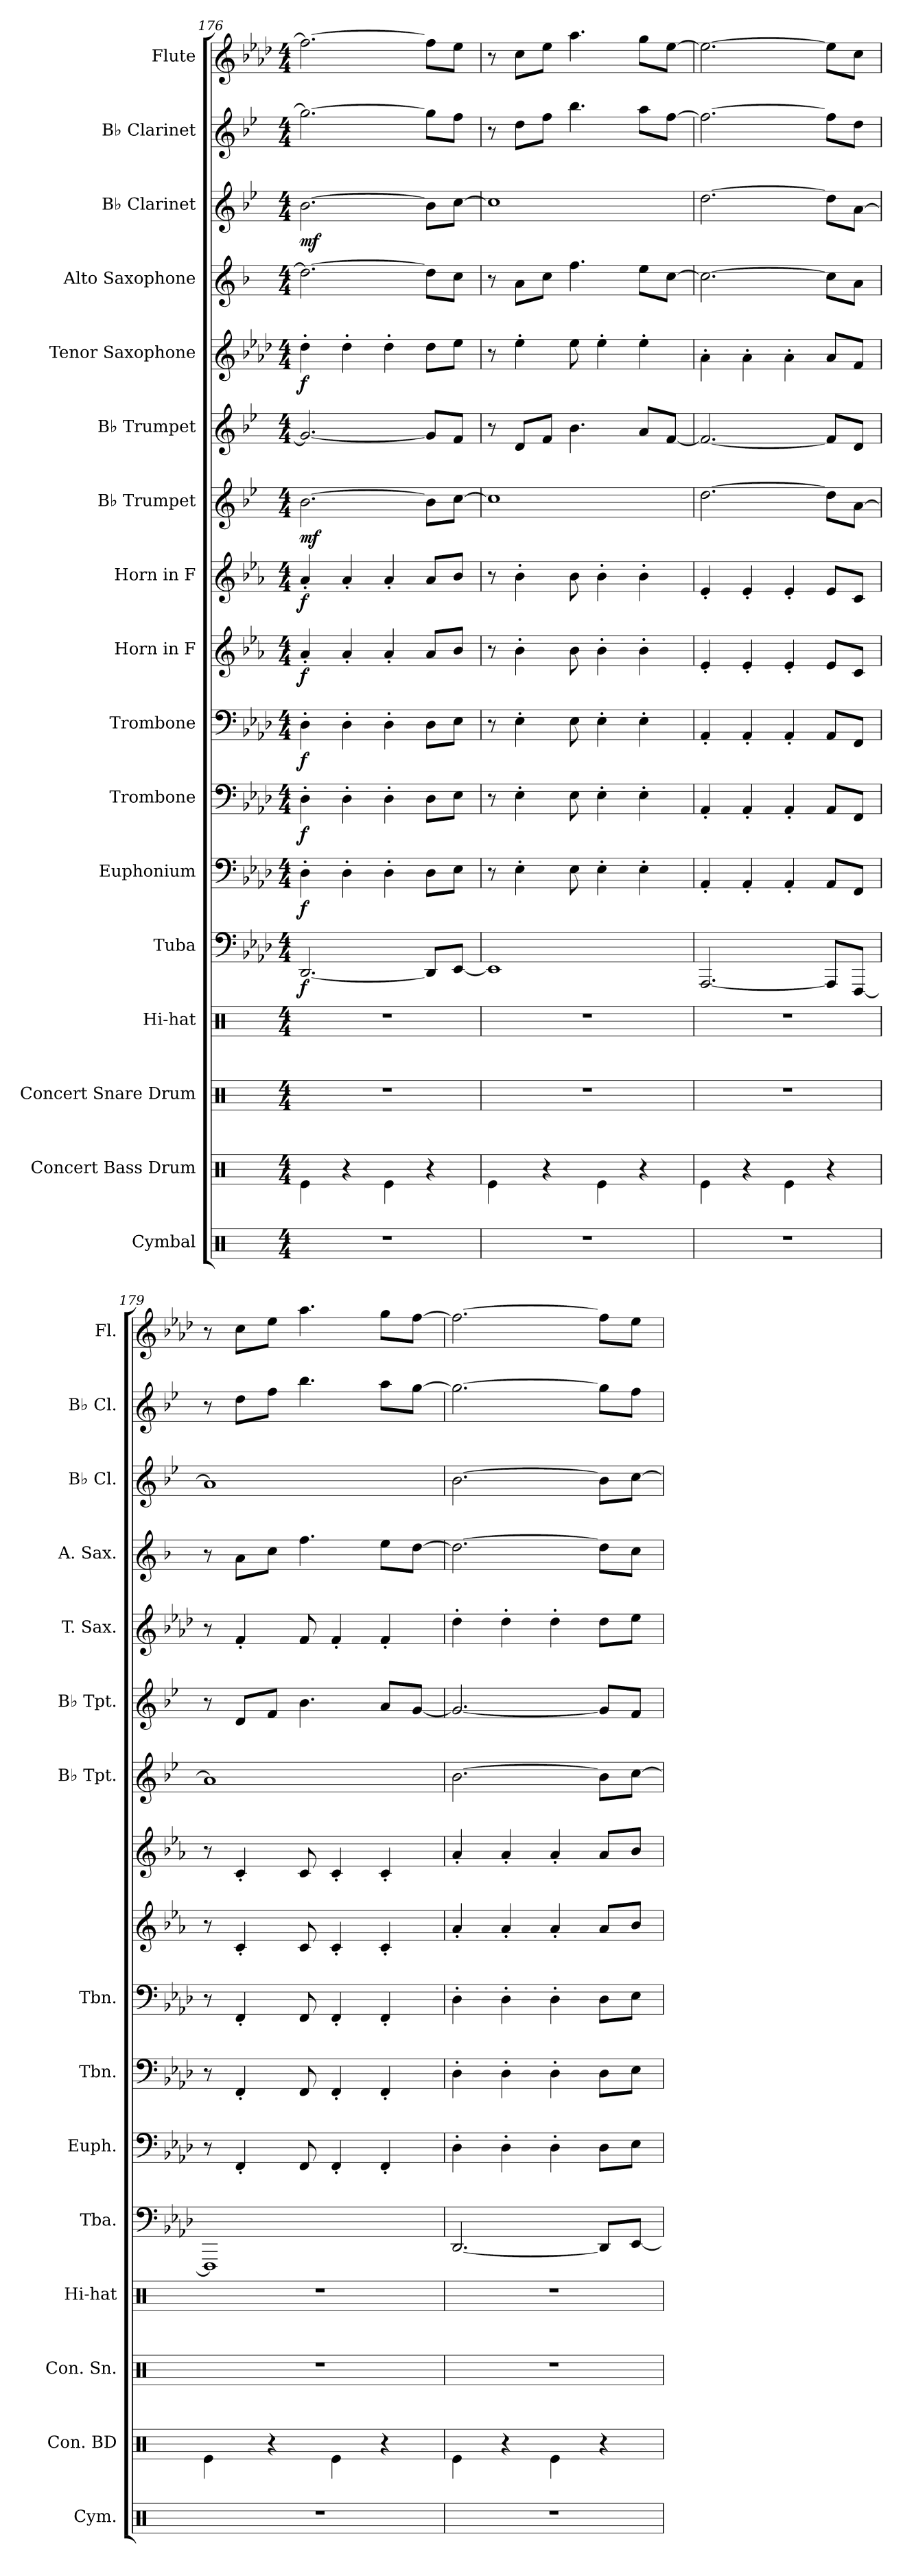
**kern	**kern	**kern	**kern	**kern	**dynam	**kern	**dynam	**kern	**dynam	**kern	**dynam	**kern	**dynam	**kern	**dynam	**kern	**dynam	**kern	**kern	**dynam	**kern	**kern	**dynam	**kern	**kern
*part17	*part16	*part15	*part14	*part13	*part13	*part12	*part12	*part11	*part11	*part10	*part10	*part9	*part9	*part8	*part8	*part7	*part7	*part6	*part5	*part5	*part4	*part3	*part3	*part2	*part1
*staff17	*staff16	*staff15	*staff14	*staff13	*staff13	*staff12	*staff12	*staff11	*staff11	*staff10	*staff10	*staff9	*staff9	*staff8	*staff8	*staff7	*staff7	*staff6	*staff5	*staff5	*staff4	*staff3	*staff3	*staff2	*staff1
*I"Cymbal	*I"Concert Bass Drum	*I"Concert Snare Drum	*I"Hi-hat	*I"Tuba	*	*I"Euphonium	*	*I"Trombone	*	*I"Trombone	*	*I"Horn in F	*	*I"Horn in F	*	*I"B♭ Trumpet	*	*I"B♭ Trumpet	*I"Tenor Saxophone	*	*I"Alto Saxophone	*I"B♭ Clarinet	*	*I"B♭ Clarinet	*I"Flute
*I'Cym.	*I'Con. BD	*I'Con. Sn.	*I'Hi-hat	*I'Tba.	*	*I'Euph.	*	*I'Tbn.	*	*I'Tbn.	*	*	*	*	*	*I'B♭ Tpt.	*	*I'B♭ Tpt.	*I'T. Sax.	*	*I'A. Sax.	*I'B♭ Cl.	*	*I'B♭ Cl.	*I'Fl.
*clefX	*clefX	*clefX	*clefX	*clefF4	*	*clefF4	*	*clefF4	*	*clefF4	*	*clefG2	*	*clefG2	*	*clefG2	*	*clefG2	*clefG2	*	*clefG2	*clefG2	*	*clefG2	*clefG2
*	*	*	*	*	*	*	*	*	*	*	*	*ITrd4c7	*	*ITrd4c7	*	*ITrd1c2	*	*ITrd1c2	*ITrd8c14	*	*ITrd5c9	*ITrd1c2	*	*ITrd1c2	*
*k[]	*k[]	*k[]	*k[]	*k[b-e-a-d-]	*	*k[b-e-a-d-]	*	*k[b-e-a-d-]	*	*k[b-e-a-d-]	*	*k[b-e-a-d-]	*	*k[b-e-a-d-]	*	*k[b-e-a-d-]	*	*k[b-e-a-d-]	*k[b-e-a-d-]	*	*k[b-e-a-d-]	*k[b-e-a-d-]	*	*k[b-e-a-d-]	*k[b-e-a-d-]
*M4/4	*M4/4	*M4/4	*M4/4	*M4/4	*	*M4/4	*	*M4/4	*	*M4/4	*	*M4/4	*	*M4/4	*	*M4/4	*	*M4/4	*M4/4	*	*M4/4	*M4/4	*	*M4/4	*M4/4
=176	=176	=176	=176	=176	=176	=176	=176	=176	=176	=176	=176	=176	=176	=176	=176	=176	=176	=176	=176	=176	=176	=176	=176	=176	=176
!	!	!	!	!	!LO:DY:b	!	!LO:DY:b	!	!LO:DY:b	!	!LO:DY:b	!	!LO:DY:b	!	!LO:DY:b	!	!LO:DY:b	!	!	!LO:DY:b	!	!	!LO:DY:b	!	!
1r	4Re\	1r	1r	[2.DD-/	f	4D-'\	f	4D-'\	f	4D-'\	f	4d-'/	f	4d-'/	f	[2.a-\	mf	2.f/_	4d-'\	f	2.f\_	[2.a-\	mf	2.ff\_	2.ff\_
.	4r	.	.	.	.	4D-'\	.	4D-'\	.	4D-'\	.	4d-'/	.	4d-'/	.	.	.	.	4d-'\	.	.	.	.	.	.
.	4Re\	.	.	.	.	4D-'\	.	4D-'\	.	4D-'\	.	4d-'/	.	4d-'/	.	.	.	.	4d-'\	.	.	.	.	.	.
.	4r	.	.	8DD-/L]	.	8D-\L	.	8D-\L	.	8D-\L	.	8d-/L	.	8d-/L	.	8a-\L]	.	8f/L]	8d-\L	.	8f\L]	8a-\L]	.	8ff\L]	8ff\L]
.	.	.	.	[8EE-/J	.	8E-\J	.	8E-\J	.	8E-\J	.	8e-/J	.	8e-/J	.	[8b-\J	.	8e-/J	8e-\J	.	8e-\J	[8b-\J	.	8ee-\J	8ee-\J
!!LO:PB:g=z
=177	=177	=177	=177	=177	=177	=177	=177	=177	=177	=177	=177	=177	=177	=177	=177	=177	=177	=177	=177	=177	=177	=177	=177	=177	=177
1r	4Re\	1r	1r	1EE-]	.	8r	.	8r	.	8r	.	8r	.	8r	.	1b-]	.	8r	8r	.	8r	1b-]	.	8r	8r
.	.	.	.	.	.	4E-'\	.	4E-'\	.	4E-'\	.	4e-'\	.	4e-'\	.	.	.	8c/L	4e-'\	.	8c\L	.	.	8cc\L	8cc\L
.	4r	.	.	.	.	.	.	.	.	.	.	.	.	.	.	.	.	8e-/J	.	.	8e-\J	.	.	8ee-\J	8ee-\J
.	.	.	.	.	.	8E-\	.	8E-\	.	8E-\	.	8e-\	.	8e-\	.	.	.	4.a-\	8e-\	.	4.a-\	.	.	4.aa-\	4.aa-\
.	4Re\	.	.	.	.	4E-'\	.	4E-'\	.	4E-'\	.	4e-'\	.	4e-'\	.	.	.	.	4e-'\	.	.	.	.	.	.
.	4r	.	.	.	.	4E-'\	.	4E-'\	.	4E-'\	.	4e-'\	.	4e-'\	.	.	.	8g/L	4e-'\	.	8g\L	.	.	8gg\L	8gg\L
.	.	.	.	.	.	.	.	.	.	.	.	.	.	.	.	.	.	[8e-/J	.	.	[8e-\J	.	.	[8ee-\J	[8ee-\J
=178	=178	=178	=178	=178	=178	=178	=178	=178	=178	=178	=178	=178	=178	=178	=178	=178	=178	=178	=178	=178	=178	=178	=178	=178	=178
1r	4Re\	1r	1r	[2.AAA-/	.	4AA-'/	.	4AA-'/	.	4AA-'/	.	4A-'/	.	4A-'/	.	[2.cc\	.	2.e-/_	4A-'\	.	2.e-\_	[2.cc\	.	2.ee-\_	2.ee-\_
.	4r	.	.	.	.	4AA-'/	.	4AA-'/	.	4AA-'/	.	4A-'/	.	4A-'/	.	.	.	.	4A-'\	.	.	.	.	.	.
.	4Re\	.	.	.	.	4AA-'/	.	4AA-'/	.	4AA-'/	.	4A-'/	.	4A-'/	.	.	.	.	4A-'\	.	.	.	.	.	.
.	4r	.	.	8AAA-/L]	.	8AA-/L	.	8AA-/L	.	8AA-/L	.	8A-/L	.	8A-/L	.	8cc\L]	.	8e-/L]	8A-/L	.	8e-\L]	8cc\L]	.	8ee-\L]	8ee-\L]
.	.	.	.	[8FFF/J	.	8FF/J	.	8FF/J	.	8FF/J	.	8F/J	.	8F/J	.	[8g\J	.	8c/J	8F/J	.	8c\J	[8g\J	.	8cc\J	8cc\J
=179	=179	=179	=179	=179	=179	=179	=179	=179	=179	=179	=179	=179	=179	=179	=179	=179	=179	=179	=179	=179	=179	=179	=179	=179	=179
1r	4Re\	1r	1r	1FFF]	.	8r	.	8r	.	8r	.	8r	.	8r	.	1g]	.	8r	8r	.	8r	1g]	.	8r	8r
.	.	.	.	.	.	4FF'/	.	4FF'/	.	4FF'/	.	4F'/	.	4F'/	.	.	.	8c/L	4F'/	.	8c\L	.	.	8cc\L	8cc\L
.	4r	.	.	.	.	.	.	.	.	.	.	.	.	.	.	.	.	8e-/J	.	.	8e-\J	.	.	8ee-\J	8ee-\J
.	.	.	.	.	.	8FF/	.	8FF/	.	8FF/	.	8F/	.	8F/	.	.	.	4.a-\	8F/	.	4.a-\	.	.	4.aa-\	4.aa-\
.	4Re\	.	.	.	.	4FF'/	.	4FF'/	.	4FF'/	.	4F'/	.	4F'/	.	.	.	.	4F'/	.	.	.	.	.	.
.	4r	.	.	.	.	4FF'/	.	4FF'/	.	4FF'/	.	4F'/	.	4F'/	.	.	.	8g/L	4F'/	.	8g\L	.	.	8gg\L	8gg\L
.	.	.	.	.	.	.	.	.	.	.	.	.	.	.	.	.	.	[8f/J	.	.	[8f\J	.	.	[8ff\J	[8ff\J
=180	=180	=180	=180	=180	=180	=180	=180	=180	=180	=180	=180	=180	=180	=180	=180	=180	=180	=180	=180	=180	=180	=180	=180	=180	=180
1r	4Re\	1r	1r	[2.DD-/	.	4D-'\	.	4D-'\	.	4D-'\	.	4d-'/	.	4d-'/	.	[2.a-\	.	2.f/_	4d-'\	.	2.f\_	[2.a-\	.	2.ff\_	2.ff\_
.	4r	.	.	.	.	4D-'\	.	4D-'\	.	4D-'\	.	4d-'/	.	4d-'/	.	.	.	.	4d-'\	.	.	.	.	.	.
.	4Re\	.	.	.	.	4D-'\	.	4D-'\	.	4D-'\	.	4d-'/	.	4d-'/	.	.	.	.	4d-'\	.	.	.	.	.	.
.	4r	.	.	8DD-/L]	.	8D-\L	.	8D-\L	.	8D-\L	.	8d-/L	.	8d-/L	.	8a-\L]	.	8f/L]	8d-\L	.	8f\L]	8a-\L]	.	8ff\L]	8ff\L]
.	.	.	.	[8EE-/J	.	8E-\J	.	8E-\J	.	8E-\J	.	8e-/J	.	8e-/J	.	[8b-\J	.	8e-/J	8e-\J	.	8e-\J	[8b-\J	.	8ee-\J	8ee-\J
=	=	=	=	=	=	=	=	=	=	=	=	=	=	=	=	=	=	=	=	=	=	=	=	=	=
*-	*-	*-	*-	*-	*-	*-	*-	*-	*-	*-	*-	*-	*-	*-	*-	*-	*-	*-	*-	*-	*-	*-	*-	*-	*-
